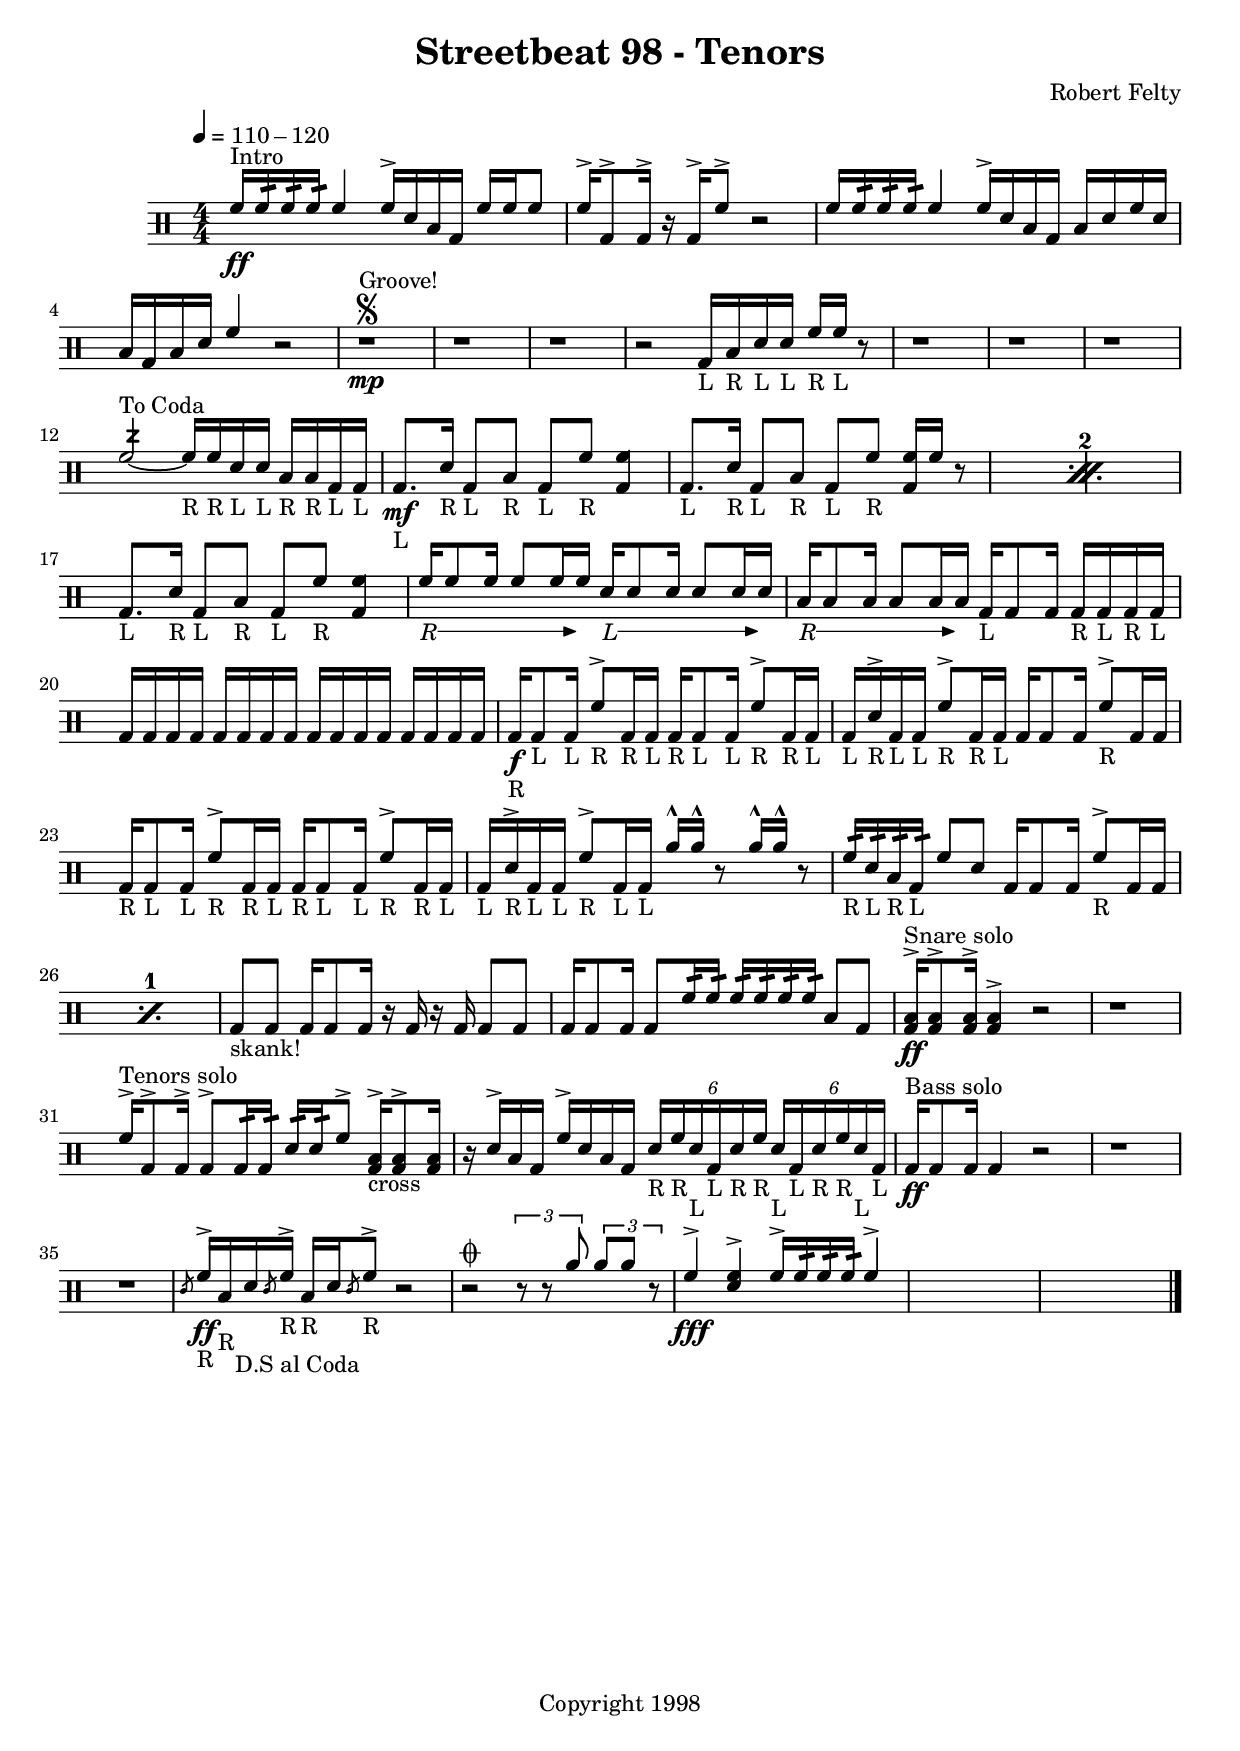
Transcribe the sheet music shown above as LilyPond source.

\version "2.24.0"
global = {
\overrideTimeSignatureSettings
        4/4        % timeSignatureFraction
        1/4        % baseMomentFraction
        #'(1 1 1 1)    % beatStructure
        #'()       % beamExceptions
  \time 4/4
  \numericTimeSignature
	\override MultiMeasureRest.expand-limit = #3
}

% general definitions and settings I like for my drumline notation
\layout {
	\context {
		\name Unison
		\type "Engraver_group"
		%\consists "Drum_notes_engraver" TODO makes double heads -ugly
		%\consists "Dynamic_engraver" TODO dynamics are placed on the staff instead of under
		\consists "Rest_engraver"
		\consists "Percent_repeat_engraver"
		\consists "Tuplet_engraver"
		\consists "Note_heads_engraver"
		\consists "Script_engraver"
		\consists "Text_engraver"
		\consists "Text_mark_engraver"
		\consists "Stem_engraver"
		\consists "Auto_beam_engraver"
		\consists "Beam_engraver"
		\consists "Rhythmic_column_engraver"
		\consists "Pitch_squash_engraver"
		squashedPosition = #0
		\override NoteHead.style = #'slash
			\override Stem.length = #7
		%\hide Stem
		\stemUp
		\alias DrumVoice
	}
}

rflam = #(define-music-function (dur) (ly:duration?)
#{ \drummode { 
			\override Stem.length = #4
\slashedGrace sna8 
			\override Stem.length = #7
sn$dur ^> _"R" } #})

lflam = #(define-music-function (dur) (ly:duration?)
#{ \drummode { 
			\override Stem.length = #4
	\slashedGrace sna8 
			\override Stem.length = #7
	sn$dur ^> _"L" } #} )

snr = #(define-music-function (dur) (ly:duration?)
  #{ \drummode { sn$dur _"R" } #} )

snl = #(define-music-function (dur) (ly:duration?)
  #{ \drummode { sn$dur _"L" } #} )

br = #(define-music-function (dur) (ly:duration?)
  #{ \drummode { sn$dur _"R" } #} )

bz = #(define-music-function (dur) (ly:duration?)
  #{ \drummode { 
		\once \override TextScript.extra-offset = #'(.4 . -2.5)
sn$dur ^\z
} #} )
bzl = #(define-music-function (dur) (ly:duration?)
  #{ \drummode { 
		\once \override TextScript.extra-offset = #'(.4 . -2.5)
sn$dur ^\z
_"L"
} #} )

bzr = #(define-music-function (dur) (ly:duration?)
  #{ \drummode { 
		\once \override TextScript.extra-offset = #'(.4 . -2.5)
^\z
sn$dur 
_"R"
		\revert TextScript.extra-offset
} #} )

buzzSymbol = \markup \path #0.25
#(let ((x 1/2) (y 1/2))
`((moveto ,x ,(- y)) (lineto ,(- x) ,(- y))
(lineto ,x ,y) (lineto ,(- x) ,y)))

applyBuzzSymbol = #(grob-transformer 'stencil
  (lambda (grob orig)
   (let* ((yex (ly:stencil-extent orig Y))
          (ypos (interval-index yex CENTER))
          (sten (grob-interpret-markup grob buzzSymbol)))
    (ly:stencil-add orig
     (ly:stencil-translate-axis sten ypos Y)))))
buzz = \tweak Stem.stencil \applyBuzzSymbol \etc

doublePercentWithCount =
  #(define-music-function (length count) (ly:duration? number?)
     (make-music 'DoublePercentEvent
                 'length (ly:duration-length length)
                 'repeat-count count ))
percentWithCount =
  #(define-music-function (length count) (ly:duration? number?)
     (make-music 'PercentEvent
                 'length (ly:duration-length length)
                 'repeat-count count ))



startSlashedGraceMusic = {
  \override NoteHead.font-size = #-6
	\override Flag.stroke-style = "grace"
}


stopSlashedGraceMusic = {
  \revert NoteHead.font-size
	\revert Flag.stroke-style 
}

#(define snareConfig '(
         (bassdrum        default   #f           5)
         (snare           default   #f           1)
         (hihat           cross     #f           2)
         (halfopenhihat   cross     #f     -1)
         (pedalhihat      xcircle   #f      1)
         (lowtom          xcircle   #f      3)))
#(define tenorConfig '(
         (bassdrum        default   #f           5)
         (snare           default   #f           3)
         (hihat           default     #f           1)
         (halfopenhihat   default     #f     -1)
         (pedalhihat      default   #f      -3)
         (lowtom          default   #f      -5)))
#(define bassConfig '(
         (bassdrum        cross   #f           4)
         (snare           default   #f           3)
         (hihat           default     #f           1)
         (halfopenhihat   default     #f     -1)
         (pedalhihat      default   #f      -3)
         (lowtom          default   #f      -5)))
titledPiece = {}
AutoBarline = {}
AutoEndMovementBarline = \bar "|."
drumPitchNames.spock = #'bassdrum
drumPitchNames.one = #'snare
drumPitchNames.two = #'hihat
drumPitchNames.three = #'halfopenhihat
drumPitchNames.four = #'pedalhihat
drumPitchNames.click = #'bassdrum
drumPitchNames.stickshot = #'hihat
drumPitchNames.rimshot = #'lowtom
drumPitchNames.rimclick = #'pedalhihat
drumPitchNames.backstick = #'halfopenhihat


arrow = #(define-music-function (mymarkup) (markup?)
#{ 
		\override TextSpanner.bound-padding = #1.0
  \override TextSpanner.style = #'line
  \override TextSpanner.bound-details.right.arrow = ##t
	\override TextSpanner.bound-details.left.text = #mymarkup
  \override TextSpanner.bound-details.right.padding = #0.6
	\override TextSpanner.bound-details.right.stencil-align-dir-y = #CENTER
  \override TextSpanner.bound-details.left.stencil-align-dir-y = #CENTER
	\textSpannerDown
						#}
						)



%Default Score Layout
\header{
	title = "Streetbeat 98 - Tenors"
	composer = "Robert Felty"
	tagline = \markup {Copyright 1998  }
}
\new DrumStaff = "Tenors" <<
	\new DrumVoice {
	\tempo 4 = 110-120
	\override StemTremolo.slope = #0.25
	\override StemTremolo.beam-width = #1.5
	\override Stem.length = #7
	% we set the beam positions to be fixed so that they are horizontal, and not sloped
	\override Beam.positions = #'(5 . 5)
	\set DrumStaff.drumStyleTable = #(alist->hash-table tenorConfig)
	\global 
		\version "2.24.0"
	\drummode {
		\stemUp
		one16 \repeat unfold 3 { sn16:32 } sn4 one16^> two16 three16 four16 one16 one16 one8
		one16^> four8^> four16^> r16  four16^> one8^> r2
		one16 \repeat unfold 3 { sn16:32 } sn4 one16^> two16 three16 four16 three16 two16 one16 two16 three16 four16 three16 two16 one4 r2
		% bar 5
		r1
		r1
		r1
		r2 four16_"L" three16_"R" two16_"L" two16_"L" one16_"R" one16_"L" r8
		% bar9
		r1
		r1
		r1
		\buzz one2~ one16_"R" one16_"R" two16_"L" two16_"L" three16_"R" three16_"R" four16_"L" four16_"L"
		% bar 13
		four8._"L"  two16_"R" four8_"L" three8_"R" four8_"L" one8_"R"  < four one >4
		four8._"L"  two16_"R" four8_"L" three8_"R" four8_"L" one8_"R"  < four one >16 one16 r8
  \set countPercentRepeats = ##t
  \doublePercentWithCount 1*2 2
		% bar 17
		four8._"L"  two16_"R" four8_"L" three8_"R" four8_"L" one8_"R"  < four one >4
	\arrow "R" one16\startTextSpan one8 one16 one8 one16 one16\stopTextSpan \arrow "L" two16\startTextSpan two8 two16 two8 two16 two16\stopTextSpan
		\arrow "R" three16\startTextSpan three8 three16 three8 three16 three16\stopTextSpan four16_"L" four8 four16 \repeat unfold 2 {four16_"R" four16_"L"}
		\repeat unfold 16 {four16}
		% bar 21
		\repeat unfold 2 { four16_"R" four8_"L" four16_"L" one8_"R"^> four16_"R" four16_"L" }
		four16_"L" two16_"R"^> four16_"L" four16_"L" one8_"R"^> four16_"R" four16_"L" four16 four8 four16 one8_"R"^> four16 four16
		\repeat unfold 2 { four16_"R" four8_"L" four16_"L" one8_"R"^> four16_"R" four16_"L" }
		four16_"L" two16_"R"^> four16_"L" four16_"L" one8_"R"^> four16_"L" four16_"L" \repeat unfold 2 { spock16^^ spock16^^ r8 }
		% bar 25
		one16:32_"R" two16:32_"L" three16:32_"R" four16:32_"L" one8 two8 four16 four8 four16 one8_"R"^> four16 four16
		\percentWithCount 1*1 1
		four8_"skank!" four8 four16 four8 four16 r16 four16 r 16 four16 four8 four8
		four16 four8 four16 four8 \repeat unfold 6 { one16:32 } three8 four8
		% bar 29
		< three four >16^> < three four>8^> < three four>16^> <three four>4^> r2
		r1
		one16^> four8^> four16^> four8^> four16:32 four16:32 two16:32 two16:32 one8^> < three four >16^>_"cross"^> < three four >8^> < three four >16
		r16 two16^> three16 four16 one16^> two16 three16 four16 \tuplet 6/4 { two16_"R" one16_"R" two16_"L" four16_"L" two16_"R" one16_"R" } \tuplet 6/4 { two16_"L" four16_"L" two16_"R" one16_"R" two16_"L" four16_"L" } 
		% bar 33
		four16 four8 four16 four4 r2
		r1
		r1
		\repeat unfold 2 { \rflam16 three16_"R" two16 } \rflam8 r2
		% bar 37 coda
		r2 \tuplet 3/2 { r8 r8 spock8 } \tuplet 3/2 { spock8 spock8 r8 }
		one4^> < one two >4^> one16^> one16:32 one16:32 one16:32 one4^>
		s1
		s1
		\fine
	}

	}
	\new DrumVoice {
		^"Intro"
% Sign at bar 5
\repeat unfold 4 { s1 } \segno
^"Groove!"
% Go to coda at bar 12
\repeat unfold 7 { s1 } s2^"To Coda" s2
% snare solo bar 29
\repeat unfold 16 { s1 }
^"Snare solo"
% tenors solo bar 31
\repeat unfold 2 { s1 }
^"Tenors solo"
%\sectionLabel "Tenors solo"
% bass solo bar 33
\repeat unfold 2 { s1 }
^"Bass solo"
% coda is at bar 37
\repeat unfold 3 { s1 }
s1
s1\coda 

	}
	\new DrumVoice {
		\ff
% bar 5
\repeat unfold 4 { s1 } \mp
% bar 13
\repeat unfold 8 { s1 } \mf
% bar 21
\repeat unfold 8 { s1 } \f
% bar 29
\repeat unfold 8 { s1 } \ff
% bar 33 
\repeat unfold 4 { s1 } \ff
\repeat unfold 3 { s1 } \ff
s2_"      D.S al Coda"  s2
% bar 37 
\repeat unfold 1 { s1 } \fff


	}
>>
